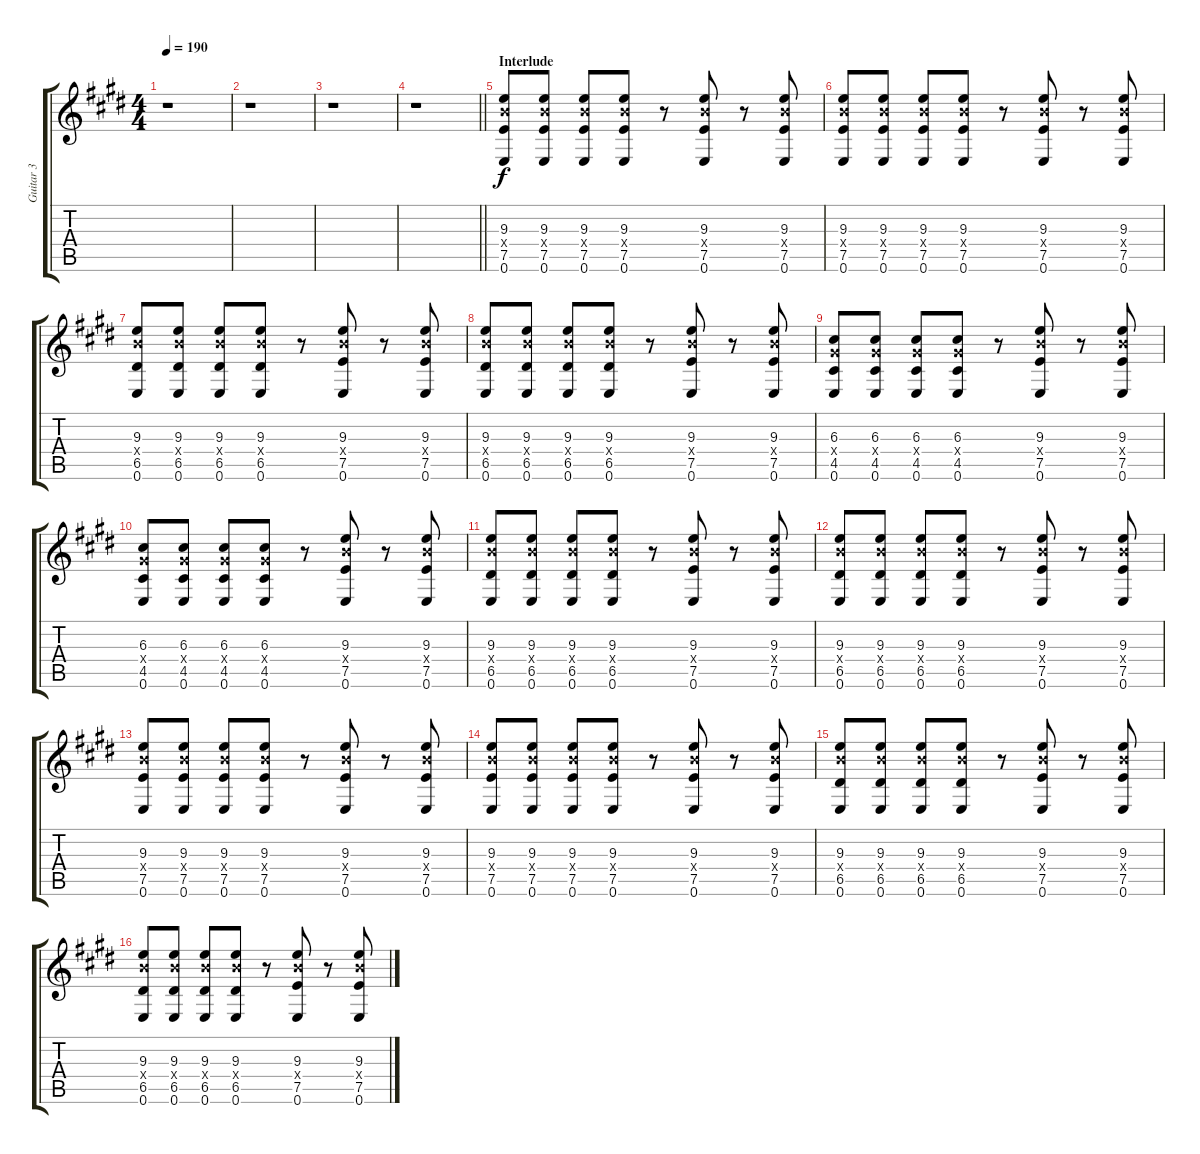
\track ("Guitar 3" "Guitar 3") {instrument distortionguitar}
\staff {score tabs}
\tuning (E4 B3 G3 D3 A2 E2) {hide}
\ts (4 4)
\tempo 190
\clef g2
\ks e
r.1{dy f} |
r.1 |
r.1 |
\barLineRight lightlight
r.1 |
\section ("" "Interlude")
(9.3 9.4{x} 7.5 0.6).8 (9.3 9.4{x} 7.5 0.6).8 (9.3 9.4{x} 7.5 0.6).8 (9.3 9.4{x} 7.5 0.6).8 r.8 (9.3 9.4{x} 7.5 0.6).8 r.8 (9.3 9.4{x} 7.5 0.6).8 |
(9.3 9.4{x} 7.5 0.6).8 (9.3 9.4{x} 7.5 0.6).8 (9.3 9.4{x} 7.5 0.6).8 (9.3 9.4{x} 7.5 0.6).8 r.8 (9.3 9.4{x} 7.5 0.6).8 r.8 (9.3 9.4{x} 7.5 0.6).8 |
(9.3 9.4{x} 6.5 0.6).8 (9.3 9.4{x} 6.5 0.6).8 (9.3 9.4{x} 6.5 0.6).8 (9.3 9.4{x} 6.5 0.6).8 r.8 (9.3 9.4{x} 7.5 0.6).8 r.8 (9.3 9.4{x} 7.5 0.6).8 |
(9.3 9.4{x} 6.5 0.6).8 (9.3 9.4{x} 6.5 0.6).8 (9.3 9.4{x} 6.5 0.6).8 (9.3 9.4{x} 6.5 0.6).8 r.8 (9.3 9.4{x} 7.5 0.6).8 r.8 (9.3 9.4{x} 7.5 0.6).8 |
(6.3 6.4{x} 4.5 0.6).8 (6.3 6.4{x} 4.5 0.6).8 (6.3 6.4{x} 4.5 0.6).8 (6.3 6.4{x} 4.5 0.6).8 r.8 (9.3 9.4{x} 7.5 0.6).8 r.8 (9.3 9.4{x} 7.5 0.6).8 |
(6.3 6.4{x} 4.5 0.6).8 (6.3 6.4{x} 4.5 0.6).8 (6.3 6.4{x} 4.5 0.6).8 (6.3 6.4{x} 4.5 0.6).8 r.8 (9.3 9.4{x} 7.5 0.6).8 r.8 (9.3 9.4{x} 7.5 0.6).8 |
(9.3 9.4{x} 6.5 0.6).8 (9.3 9.4{x} 6.5 0.6).8 (9.3 9.4{x} 6.5 0.6).8 (9.3 9.4{x} 6.5 0.6).8 r.8 (9.3 9.4{x} 7.5 0.6).8 r.8 (9.3 9.4{x} 7.5 0.6).8 |
(9.3 9.4{x} 6.5 0.6).8 (9.3 9.4{x} 6.5 0.6).8 (9.3 9.4{x} 6.5 0.6).8 (9.3 9.4{x} 6.5 0.6).8 r.8 (9.3 9.4{x} 7.5 0.6).8 r.8 (9.3 9.4{x} 7.5 0.6).8 |
(9.3 9.4{x} 7.5 0.6).8 (9.3 9.4{x} 7.5 0.6).8 (9.3 9.4{x} 7.5 0.6).8 (9.3 9.4{x} 7.5 0.6).8 r.8 (9.3 9.4{x} 7.5 0.6).8 r.8 (9.3 9.4{x} 7.5 0.6).8 |
(9.3 9.4{x} 7.5 0.6).8 (9.3 9.4{x} 7.5 0.6).8 (9.3 9.4{x} 7.5 0.6).8 (9.3 9.4{x} 7.5 0.6).8 r.8 (9.3 9.4{x} 7.5 0.6).8 r.8 (9.3 9.4{x} 7.5 0.6).8 |
(9.3 9.4{x} 6.5 0.6).8 (9.3 9.4{x} 6.5 0.6).8 (9.3 9.4{x} 6.5 0.6).8 (9.3 9.4{x} 6.5 0.6).8 r.8 (9.3 9.4{x} 7.5 0.6).8 r.8 (9.3 9.4{x} 7.5 0.6).8 |
(9.3 9.4{x} 6.5 0.6).8 (9.3 9.4{x} 6.5 0.6).8 (9.3 9.4{x} 6.5 0.6).8 (9.3 9.4{x} 6.5 0.6).8 r.8 (9.3 9.4{x} 7.5 0.6).8 r.8 (9.3 9.4{x} 7.5 0.6).8
